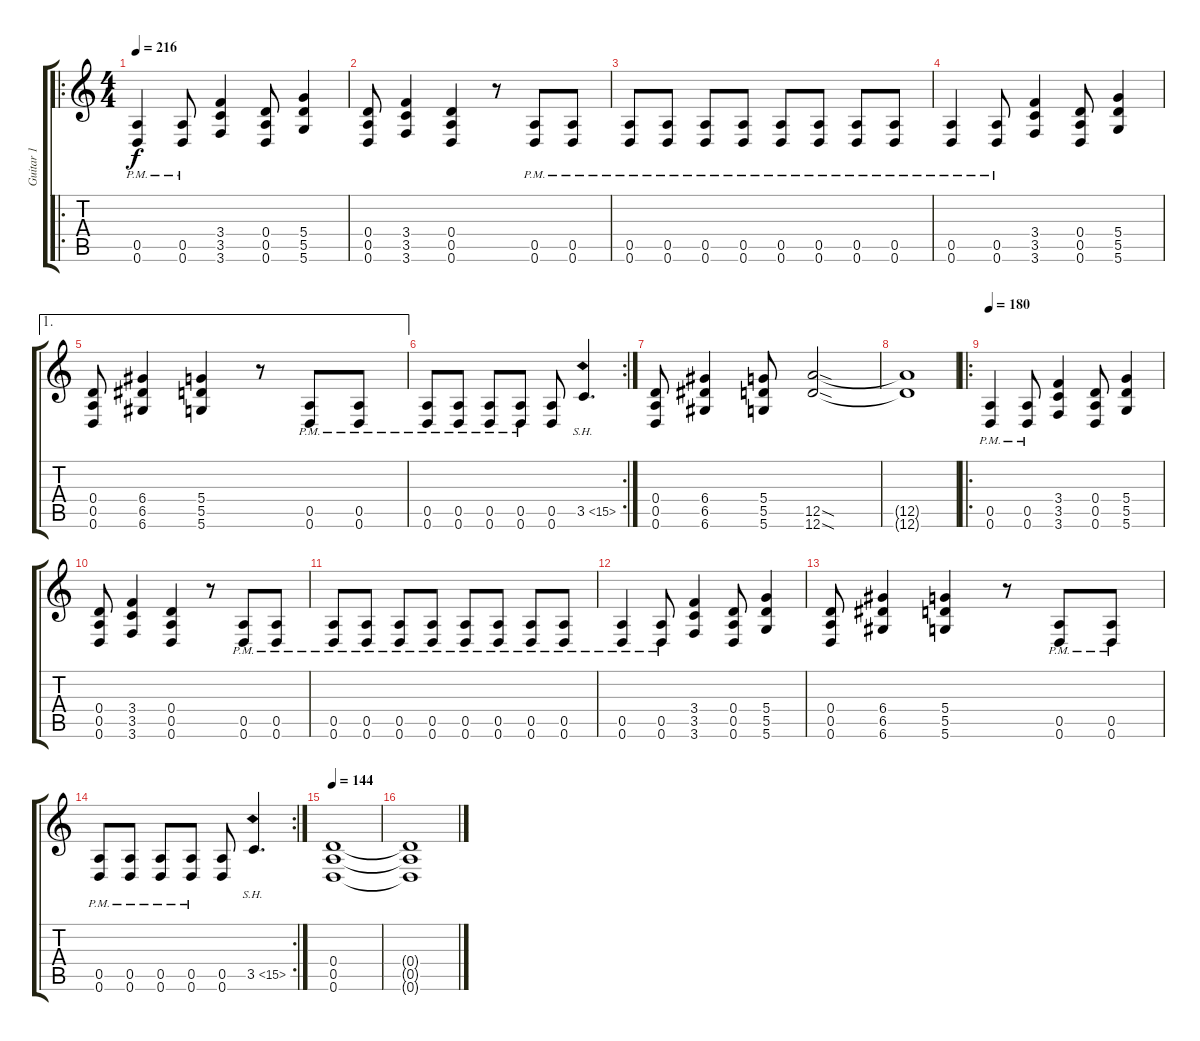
\track ("Guitar 1" "Guitar 1") {instrument overdrivenguitar}
\staff {score tabs}
\tuning (E4 B3 G3 D3 A2 D2) {hide}
\ro
\ts (4 4)
\tempo 216
\clef g2
\ks c
(0.5{pm} 0.6{pm}).4{dy f} (0.5{pm} 0.6{pm}).8 (3.4 3.5 3.6).4 (0.4 0.5 0.6).8 (5.4 5.5 5.6).4 |
(0.4 0.5 0.6).8 (3.4 3.5 3.6).4 (0.4 0.5 0.6).4 r.8 (0.5{pm} 0.6{pm}).8 (0.5{pm} 0.6{pm}).8 |
(0.5{pm} 0.6{pm}).8 (0.5{pm} 0.6{pm}).8 (0.5{pm} 0.6{pm}).8 (0.5{pm} 0.6{pm}).8 (0.5{pm} 0.6{pm}).8 (0.5{pm} 0.6{pm}).8 (0.5{pm} 0.6{pm}).8 (0.5{pm} 0.6{pm}).8 |
(0.5{pm} 0.6{pm}).4 (0.5{pm} 0.6{pm}).8 (3.4 3.5 3.6).4 (0.4 0.5 0.6).8 (5.4 5.5 5.6).4 |
\ae 1
(0.4 0.5 0.6).8 (6.4 6.5 6.6).4 (5.4 5.5 5.6).4 r.8 (0.5{pm} 0.6{pm}).8 (0.5{pm} 0.6{pm}).8 |
\rc 2
(0.5{pm} 0.6{pm}).8 (0.5{pm} 0.6{pm}).8 (0.5{pm} 0.6{pm}).8 (0.5{pm} 0.6{pm}).8 (0.5 0.6).8 3.5{sh 12}.4{d} |
(0.4 0.5 0.6).8 (6.4 6.5 6.6).4 (5.4 5.5 5.6).8 (12.5{sod} 12.6{sod}).2 |
(12.5{t} 12.6{t}).1 |
\ro
\tempo 180
(0.5{pm} 0.6{pm}).4 (0.5{pm} 0.6{pm}).8 (3.4 3.5 3.6).4 (0.4 0.5 0.6).8 (5.4 5.5 5.6).4 |
(0.4 0.5 0.6).8 (3.4 3.5 3.6).4 (0.4 0.5 0.6).4 r.8 (0.5{pm} 0.6{pm}).8 (0.5{pm} 0.6{pm}).8 |
(0.5{pm} 0.6{pm}).8 (0.5{pm} 0.6{pm}).8 (0.5{pm} 0.6{pm}).8 (0.5{pm} 0.6{pm}).8 (0.5{pm} 0.6{pm}).8 (0.5{pm} 0.6{pm}).8 (0.5{pm} 0.6{pm}).8 (0.5{pm} 0.6{pm}).8 |
(0.5{pm} 0.6{pm}).4 (0.5{pm} 0.6{pm}).8 (3.4 3.5 3.6).4 (0.4 0.5 0.6).8 (5.4 5.5 5.6).4 |
(0.4 0.5 0.6).8 (6.4 6.5 6.6).4 (5.4 5.5 5.6).4 r.8 (0.5{pm} 0.6{pm}).8 (0.5{pm} 0.6{pm}).8 |
\rc 2
(0.5{pm} 0.6{pm}).8 (0.5{pm} 0.6{pm}).8 (0.5{pm} 0.6{pm}).8 (0.5{pm} 0.6{pm}).8 (0.5 0.6).8 3.5{sh 12}.4{d} |
\tempo 144
(0.4 0.5 0.6).1 |
(0.4{t} 0.5{t} 0.6{t}).1
